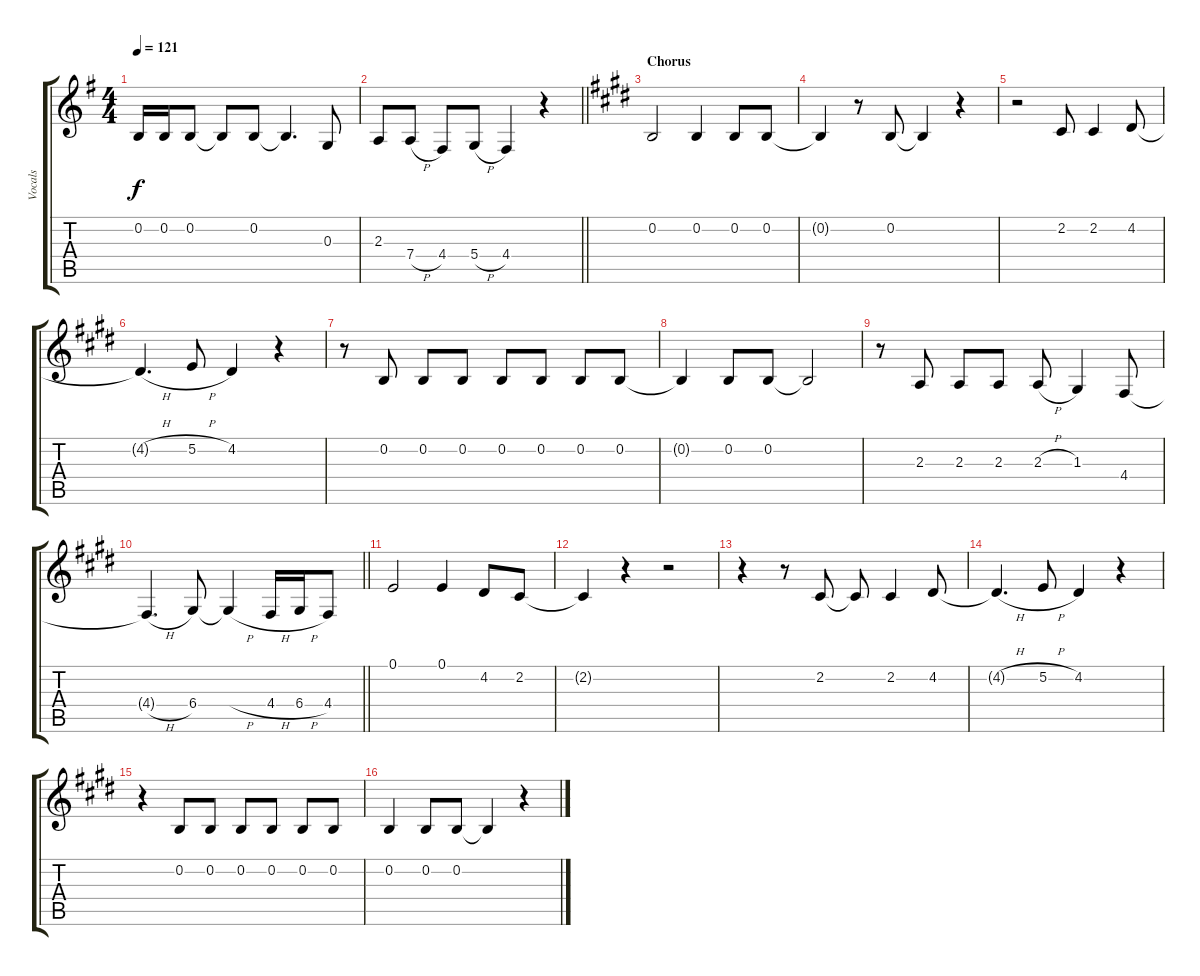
\track ("Vocals" "Vocals") {instrument trumpet}
\staff {score tabs}
\tuning (E4 B3 G3 D3 A2 E2) {hide}
\ts (4 4)
\tempo 121
\clef g2
\ks g
0.2.16{dy f} 0.2.16 0.2.8 0.2{t}.8 0.2.8 0.2{t}.4{d} 0.3.8 |
\barLineRight lightlight
2.3.8 7.4{h}.8 4.4.8 5.4{h}.8 4.4.4 r.4 |
\section ("" "Chorus")
\ks e
0.2.2 0.2.4 0.2.8 0.2.8 |
0.2{t}.4 r.8 0.2.8 0.2{t}.4 r.4 |
r.2 2.2.8 2.2.4 4.2.8 |
4.2{h t}.4{d} 5.2{h}.8 4.2.4 r.4 |
r.8 0.2.8 0.2.8 0.2.8 0.2.8 0.2.8 0.2.8 0.2.8 |
0.2{t}.4 0.2.8 0.2.8 0.2{t}.2 |
r.8 2.3.8 2.3.8 2.3.8 2.3{h}.8 1.3.4 4.4.8 |
\barLineRight lightlight
4.4{h t}.4{d} 6.4.8 6.4{h t}.4 4.4{h}.16 6.4{h}.16 4.4.8 |
0.1.2 0.1.4 4.2.8 2.2.8 |
2.2{t}.4 r.4 r.2 |
r.4 r.8 2.2.8 2.2{t}.8 2.2.4 4.2.8 |
4.2{h t}.4{d} 5.2{h}.8 4.2.4 r.4 |
r.4 0.2.8 0.2.8 0.2.8 0.2.8 0.2.8 0.2.8 |
0.2.4 0.2.8 0.2.8 0.2{t}.4 r.4
